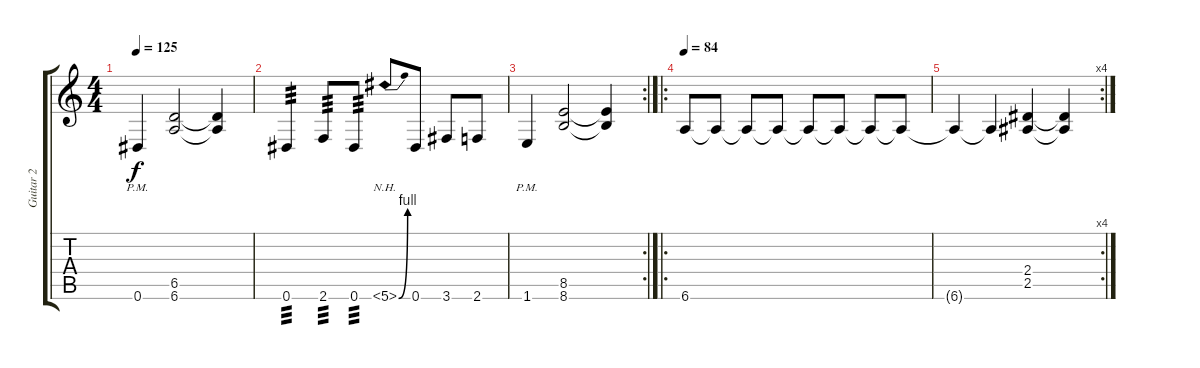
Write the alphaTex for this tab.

\track ("Guitar 2" "Guitar 2") {instrument distortionguitar}
\staff {score tabs}
\tuning (Eb4 Bb3 Gb3 Db3 Ab2 Eb2) {hide}
\ts (4 4)
\tempo 125
\clef g2
\ks c
0.6{pm}.4{dy f} (6.5 6.6).2 (6.5{t} 6.6{t}).4 |
0.6.4{tp 3} 2.6.8{tp 3} 0.6.8{tp 3} 5.6{be (bend 0 0 60 4) nh}.8 0.6.8 3.6.8 2.6.8 |
\rc 2
1.6{pm}.4 (8.5 8.6).2 (8.5{t} 8.6{t}).4 |
\ro
\tempo 84
6.6.8 6.6{t}.8 6.6{t}.8 6.6{t}.8 6.6{t}.8 6.6{t}.8 6.6{t}.8 6.6{t}.8 |
\rc 4
6.6{t}.4 6.6{t}.4 (2.4 2.5).4 (2.4{t} 2.5{t}).4
